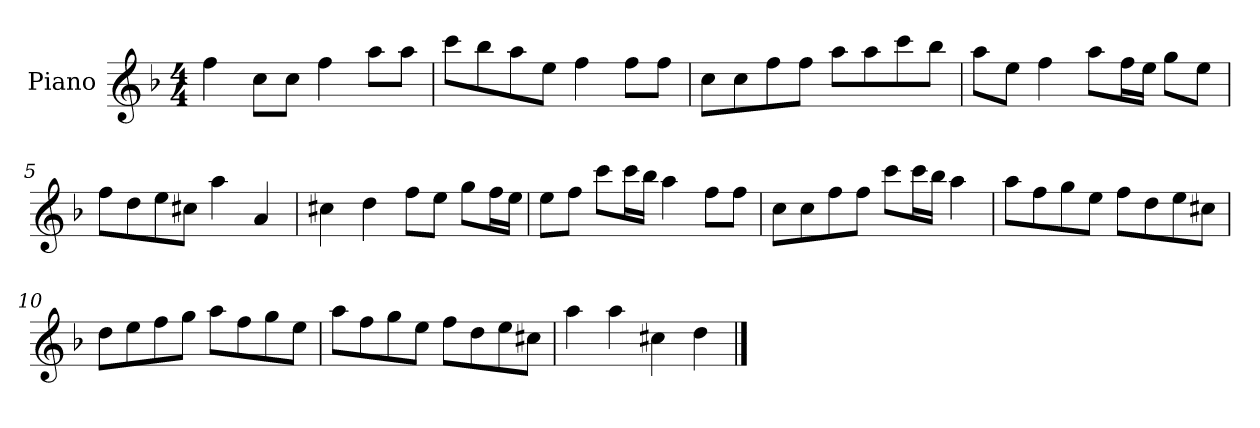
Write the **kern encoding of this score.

**kern
*part1
*staff1
*I"Piano
*I'P-no
*clefG2
*k[b-]
*M4/4
*MM90
=1
4ff\
8cc\L
8cc\J
4ff\
8aa\L
8aa\J
=2
8ccc\L
8bb-\
8aa\
8ee\J
4ff\
8ff\L
8ff\J
=3
8cc\L
8cc\
8ff\
8ff\J
8aa\L
8aa\
8ccc\
8bb-\J
=4
8aa\L
8ee\J
4ff\
8aa\L
16ff\L
16ee\JJ
8gg\L
8ee\J
=5
8ff\L
8dd\
8ee\
8cc#X\J
4aa\
4a/
!!LO:LB:g=z
=6
4cc#X\
4dd\
8ff\L
8ee\J
8gg\L
16ff\L
16ee\JJ
=7
8ee\L
8ff\J
8ccc\L
16ccc\L
16bb-\JJ
4aa\
8ff\L
8ff\J
=8
8cc\L
8cc\
8ff\
8ff\J
8ccc\L
16ccc\L
16bb-\JJ
4aa\
=9
8aa\L
8ff\
8gg\
8ee\J
8ff\L
8dd\
8ee\
8cc#X\J
=10
8dd\L
8ee\
8ff\
8gg\J
8aa\L
8ff\
8gg\
8ee\J
!!LO:LB:g=z
=11
8aa\L
8ff\
8gg\
8ee\J
8ff\L
8dd\
8ee\
8cc#X\J
=12
4aa\
4aa\
4cc#X\
4dd\
==
*-
